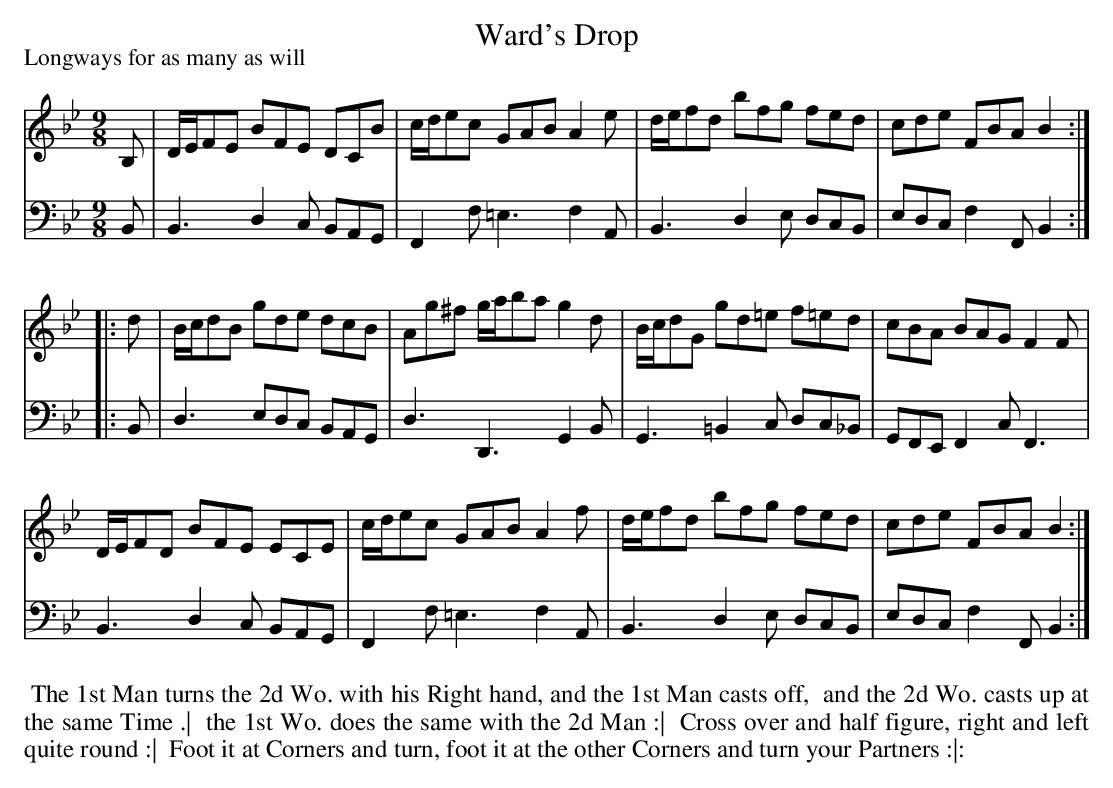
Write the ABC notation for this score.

X:1
T: Ward's Drop
P: Longways for as many as will
M: 9/8
L: 1/8
K: Bb
V: 1
B, |\
D/E/FE BFE DCB | c/d/ec GAB    A2e | d/e/fd bfg  fed  | cde FBA B2 :|
|: d |\
B/c/dB gde dcB | Ag^f   g/a/ba g2d | B/c/dG gd=e f=ed | cBA BAG F2F |
D/E/FD BFE ECE | c/d/ec GAB    A2f | d/e/fd bfg  fed  | cde FBA B2 :|
V: 2 clef=bass middle=d
B |\
B3 d2c BAG | F2f =e3 f2A | B3  d2e dcB  | edc f2F B2 :|
|: B |\
d3 edc BAG | d3   D3 G2B | G3 =B2c dc_B | GFE F2c F3 |
B3 d2c BAG | F2f =e3 f2A | B3  d2e dcB  | edc f2F B2 :|
